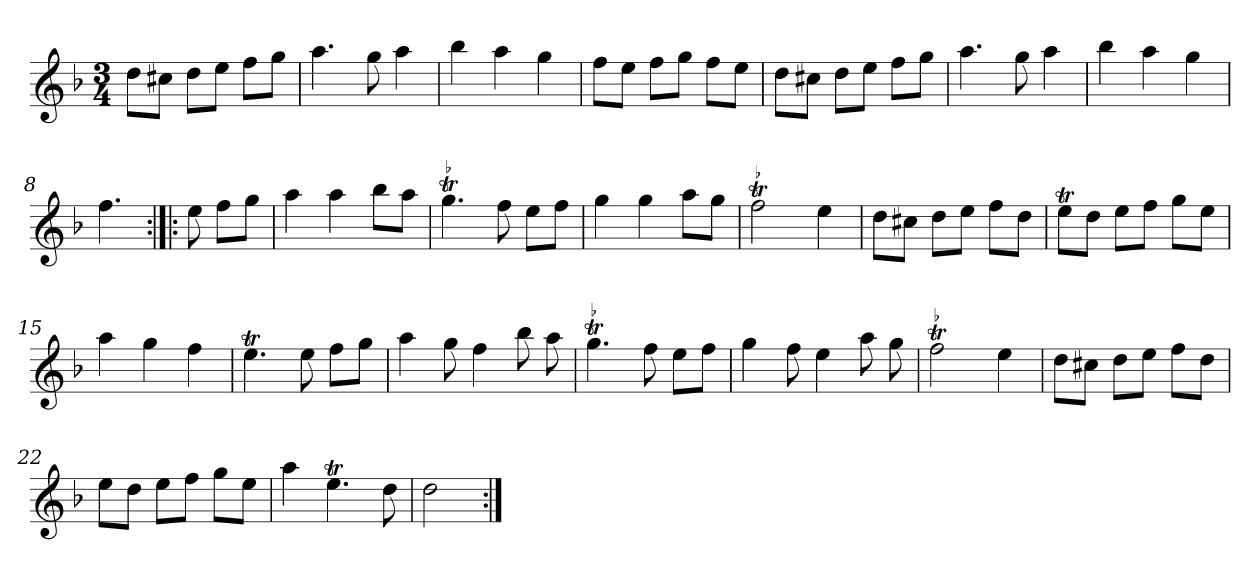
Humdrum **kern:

**kern
*part1
*staff1
*clefG2
*k[b-]
*d:
*M3/4
*MM132
=1
8dd\L
8cc#X\J
8dd\L
8ee\J
8ff\L
8gg\J
=2
4.aa
8gg
4aa
=3
4bb-
4aa
4gg
=4
8ff\L
8ee\J
8ff\L
8gg\J
8ff\L
8ee\J
=5
8dd\L
8cc#X\J
8dd\L
8ee\J
8ff\L
8gg\J
=6
4.aa
8gg
4aa
=7
4bb-
4aa
4gg
=8
4.ff
=:|!|:
8ee
8ff\L
8gg\J
=9
4aa
4aa
8bb-\L
8aa\J
=10
!LO:TR:acc=-
4.ggt
8ff
8ee\L
8ff\J
=11
4gg
4gg
8aa\L
8gg\J
=12
!LO:TR:acc=-
2fft
4ee
=13
8dd\L
8cc#X\J
8dd\L
8ee\J
8ff\L
8dd\J
=14
8eet\L
8dd\J
8ee\L
8ff\J
8gg\L
8ee\J
=15
4aa
4gg
4ff
=16
4.eet
8ee
8ff\L
8gg\J
=17
4aa
8gg
4ff
8bb-
8aa
=18
!LO:TR:acc=-
4.ggt
8ff
8ee\L
8ff\J
=19
4gg
8ff
4ee
8aa
8gg
=20
!LO:TR:acc=-
2fft
4ee
=21
8dd\L
8cc#X\J
8dd\L
8ee\J
8ff\L
8dd\J
=22
8ee\L
8dd\J
8ee\L
8ff\J
8gg\L
8ee\J
=23
4aa
4.eet
8dd
=24
2dd
=:|!
*-
